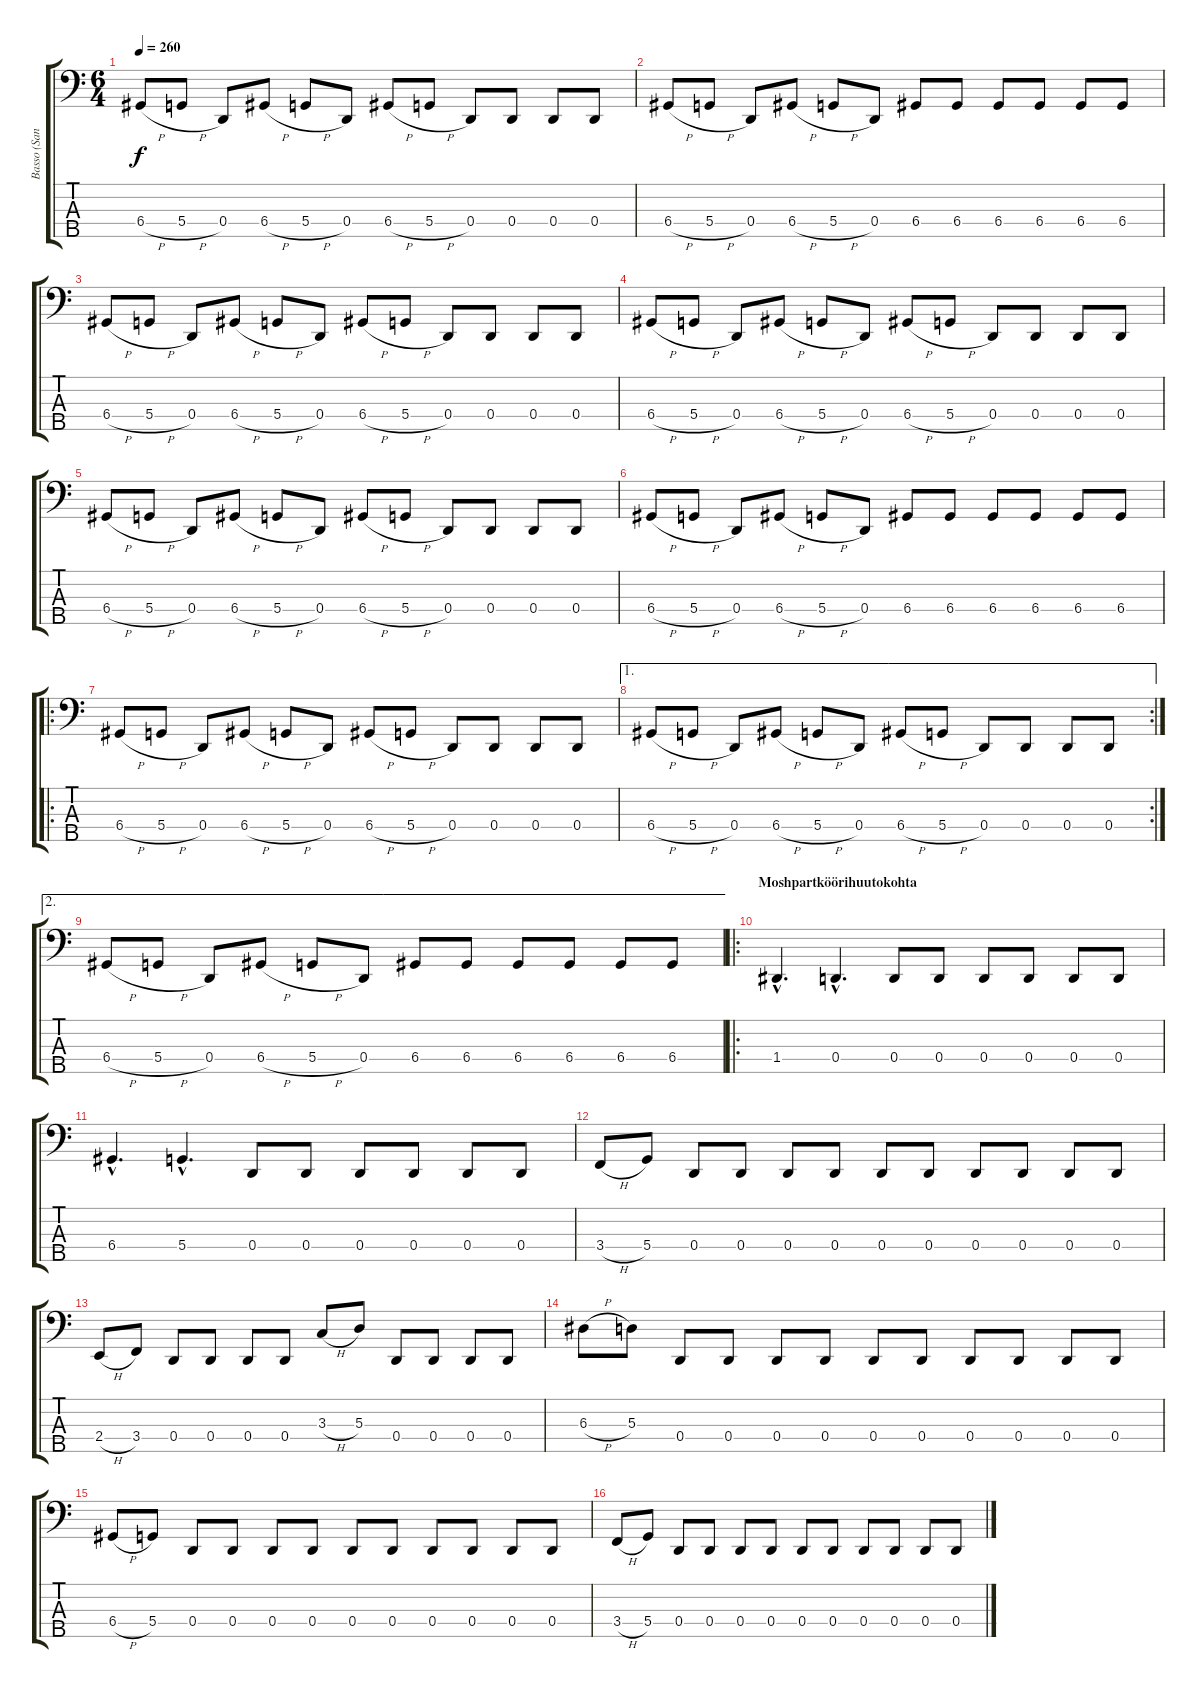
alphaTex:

\track ("Basso (Santtu)" "Basso (San") {instrument electricbasspick}
\staff {score tabs}
\tuning (G2 D2 A1 D1 A0) {hide}
\ts (6 4)
\tempo 260
\clef f4
\ks c
6.4{h}.8{dy f} 5.4{h}.8 0.4.8 6.4{h}.8 5.4{h}.8 0.4.8 6.4{h}.8 5.4{h}.8 0.4.8 0.4.8 0.4.8 0.4.8 |
6.4{h}.8 5.4{h}.8 0.4.8 6.4{h}.8 5.4{h}.8 0.4.8 6.4.8 6.4.8 6.4.8 6.4.8 6.4.8 6.4.8 |
6.4{h}.8 5.4{h}.8 0.4.8 6.4{h}.8 5.4{h}.8 0.4.8 6.4{h}.8 5.4{h}.8 0.4.8 0.4.8 0.4.8 0.4.8 |
6.4{h}.8 5.4{h}.8 0.4.8 6.4{h}.8 5.4{h}.8 0.4.8 6.4{h}.8 5.4{h}.8 0.4.8 0.4.8 0.4.8 0.4.8 |
6.4{h}.8 5.4{h}.8 0.4.8 6.4{h}.8 5.4{h}.8 0.4.8 6.4{h}.8 5.4{h}.8 0.4.8 0.4.8 0.4.8 0.4.8 |
6.4{h}.8 5.4{h}.8 0.4.8 6.4{h}.8 5.4{h}.8 0.4.8 6.4.8 6.4.8 6.4.8 6.4.8 6.4.8 6.4.8 |
\ro
6.4{h}.8 5.4{h}.8 0.4.8 6.4{h}.8 5.4{h}.8 0.4.8 6.4{h}.8 5.4{h}.8 0.4.8 0.4.8 0.4.8 0.4.8 |
\ae 1
\rc 2
6.4{h}.8 5.4{h}.8 0.4.8 6.4{h}.8 5.4{h}.8 0.4.8 6.4{h}.8 5.4{h}.8 0.4.8 0.4.8 0.4.8 0.4.8 |
\ae 2
6.4{h}.8 5.4{h}.8 0.4.8 6.4{h}.8 5.4{h}.8 0.4.8 6.4.8 6.4.8 6.4.8 6.4.8 6.4.8 6.4.8 |
\ro
\section ("" "Moshpartköörihuutokohta")
1.4{hac}.4{d} 0.4{hac}.4{d} 0.4.8 0.4.8 0.4.8 0.4.8 0.4.8 0.4.8 |
6.4{hac}.4{d} 5.4{hac}.4{d} 0.4.8 0.4.8 0.4.8 0.4.8 0.4.8 0.4.8 |
3.4{h}.8 5.4.8 0.4.8 0.4.8 0.4.8 0.4.8 0.4.8 0.4.8 0.4.8 0.4.8 0.4.8 0.4.8 |
2.4{h}.8 3.4.8 0.4.8 0.4.8 0.4.8 0.4.8 3.3{h}.8 5.3.8 0.4.8 0.4.8 0.4.8 0.4.8 |
6.3{h}.8 5.3.8 0.4.8 0.4.8 0.4.8 0.4.8 0.4.8 0.4.8 0.4.8 0.4.8 0.4.8 0.4.8 |
6.4{h}.8 5.4.8 0.4.8 0.4.8 0.4.8 0.4.8 0.4.8 0.4.8 0.4.8 0.4.8 0.4.8 0.4.8 |
3.4{h}.8 5.4.8 0.4.8 0.4.8 0.4.8 0.4.8 0.4.8 0.4.8 0.4.8 0.4.8 0.4.8 0.4.8
